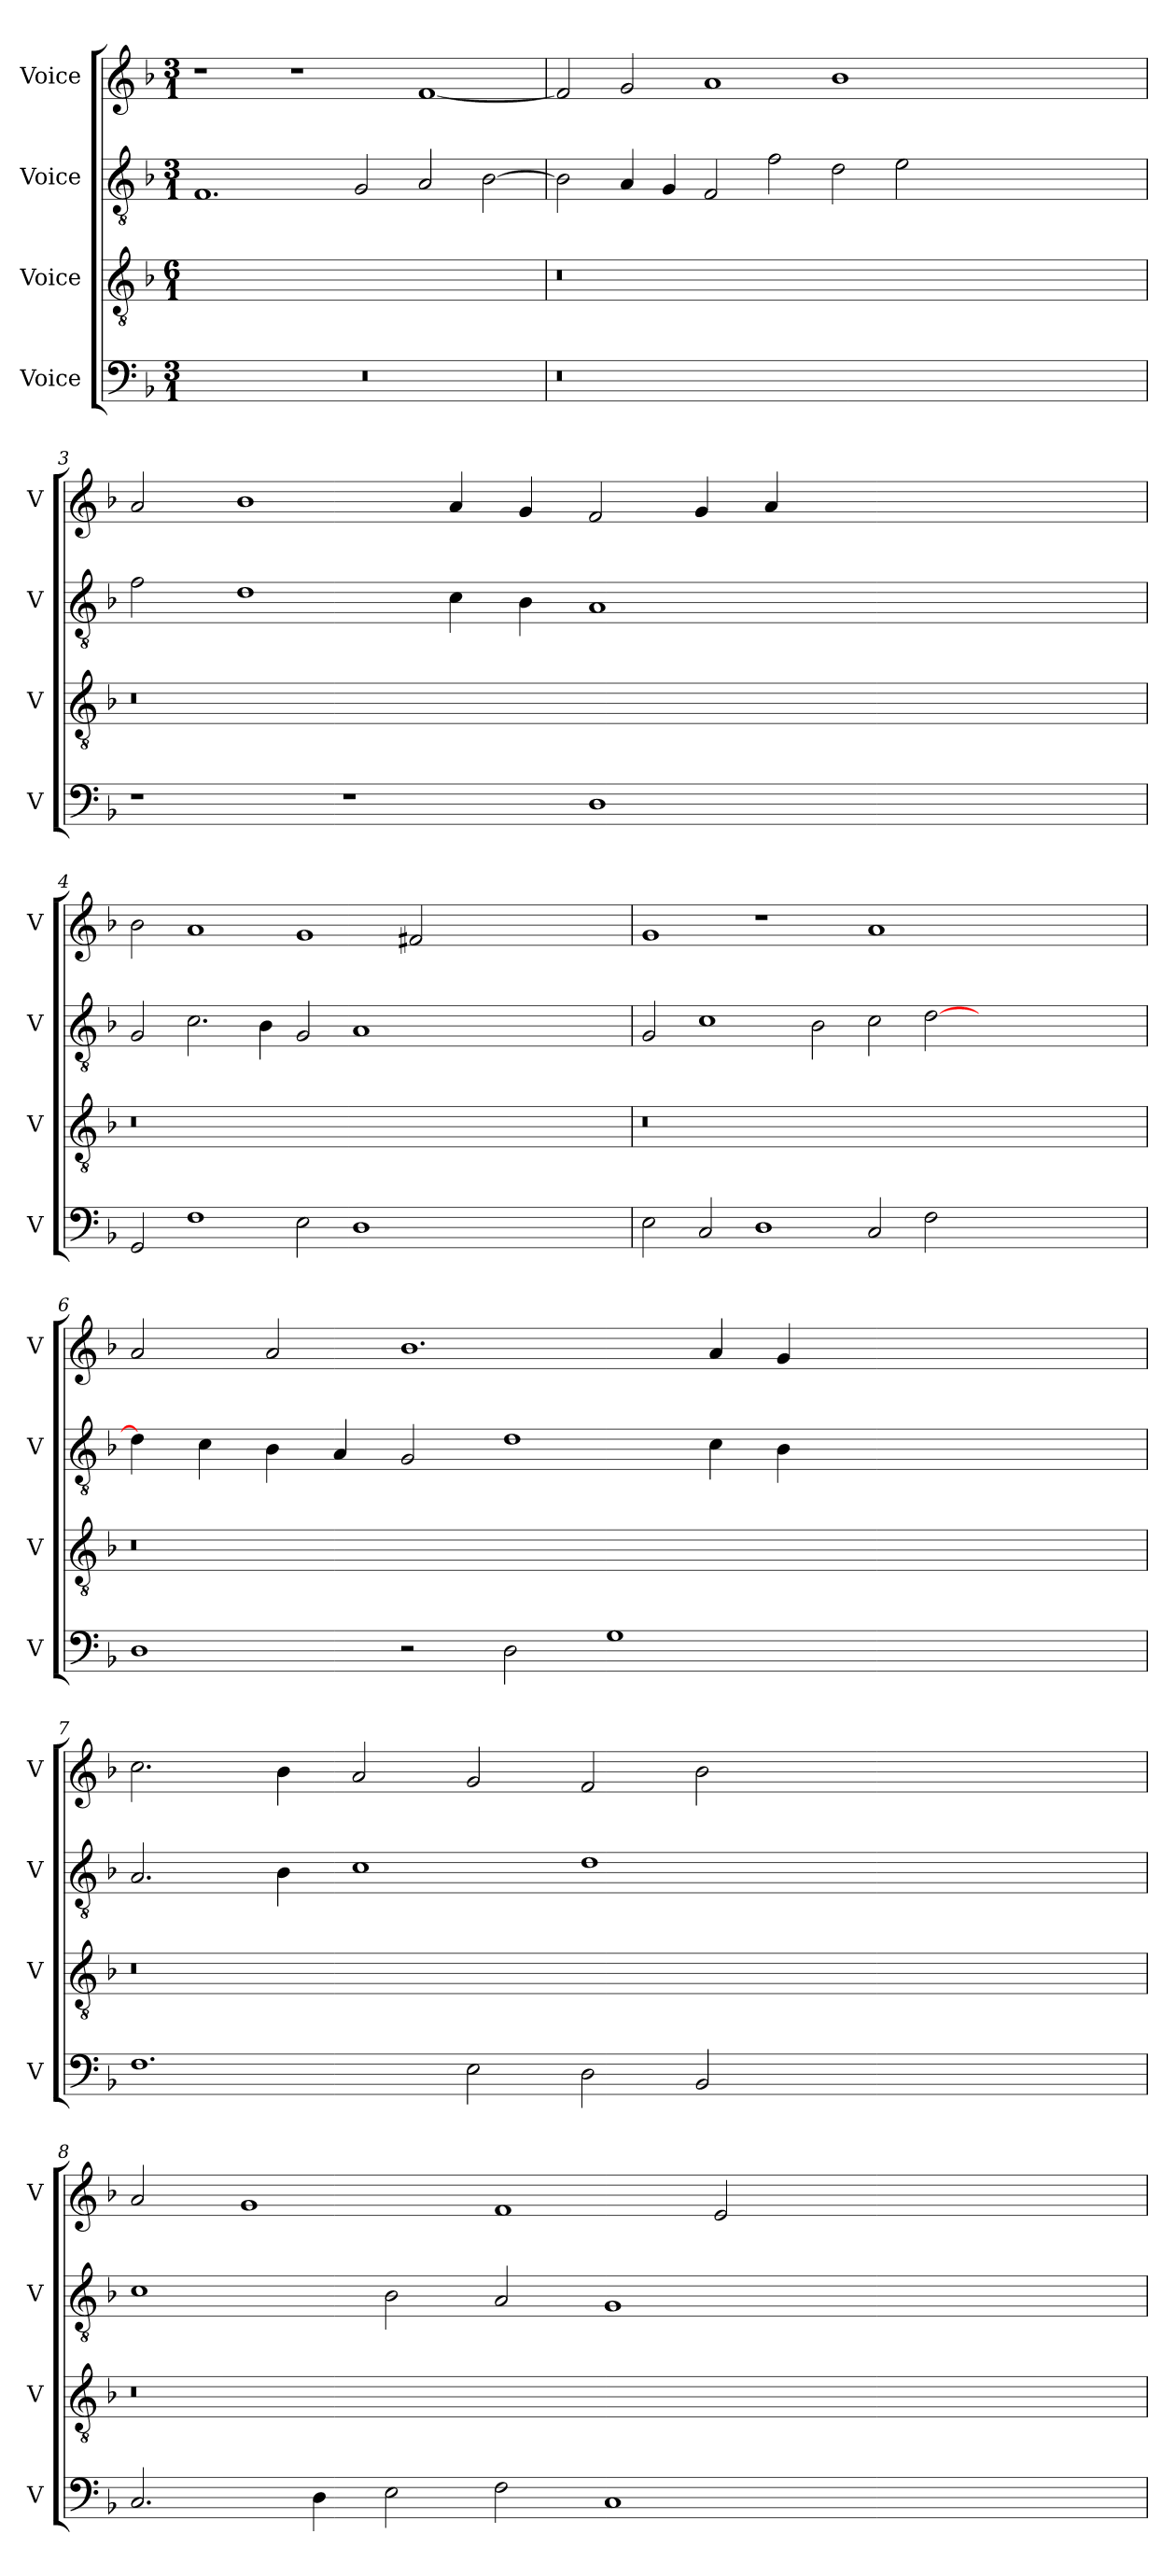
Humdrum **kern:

**kern	**kern	**kern	**kern
*part4	*part3	*part2	*part1
*staff4	*staff3	*staff2	*staff1
*I"Voice	*I"Voice	*I"Voice	*I"Voice
*I'V	*I'V	*I'V	*I'V
*clefF4	*clefGv2	*clefGv2	*clefG2
*k[b-]	*k[b-]	*k[b-]	*k[b-]
*M3/1	*M6/1	*M3/1	*M3/1
=1	=1	=1	=1
0.r	0.r	1.F	1r
.	.	.	1r
.	.	2G/	.
.	.	2A/	[1f
.	.	[2B-\	.
=2	=2	=2	=2
0.r	0.r	2B-\]	2f/]
.	.	4A/	2g/
.	.	4G/	.
.	.	2F/	1a
.	.	2f\	.
.	.	2d\	1b-
.	.	2e\	.
0.ryy	0.ryy	0.ryy	0.ryy
!!LO:LB:g=z
=3	=3	=3	=3
1r	0.r	2f\	2a/
.	.	1d	1b-
1r	.	.	.
.	.	4c\	4a/
.	.	4B-\	4g/
1D	.	1A	2f/
.	.	.	4g/
.	.	.	4a/
0.ryy	0.ryy	0.ryy	0.ryy
!!LO:LB:g=z
=4	=4	=4	=4
2GG/	0.r	2G/	2b-\
1F	.	2.c\	1a
.	.	4B-\	.
2E\	.	2G/	1g
1D	.	1A	.
.	.	.	2f#X/
0.ryy	0.ryy	0.ryy	0.ryy
=5	=5	=5	=5
2E\	0.r	2G/	1g
2C/	.	1c	.
1D	.	.	1r
.	.	2B-\	.
2C/	.	2c\	1a
2F\	.	[2d\	.
0.ryy	0.ryy	0.ryy	0.ryy
!!LO:PB:g=z
=6	=6	=6	=6
1D	0.r	4d\]	2a/
.	.	4c\	.
.	.	4B-\	2a/
.	.	4A/	.
2r	.	2G/	1.b-
2D\	.	1d	.
1G	.	.	.
.	.	4c\	4a/
.	.	4B-\	4g/
0.ryy	0.ryy	0.ryy	0.ryy
!!LO:LB:g=z
=7	=7	=7	=7
1.F	0.r	2.A/	2.cc\
.	.	4B-\	4b-\
.	.	1c	2a/
2E\	.	.	2g/
2D\	.	1d	2f/
2BB-/	.	.	2b-\
0.ryy	0.ryy	0.ryy	0.ryy
!!LO:LB:g=z
=8	=8	=8	=8
2.C/	0.r	1c	2a/
.	.	.	1g
4D\	.	.	.
2E\	.	2B-\	.
2F\	.	2A/	1f
1C	.	1G	.
.	.	.	2e/
0.ryy	0.ryy	0.ryy	0.ryy
=	=	=	=
*-	*-	*-	*-
